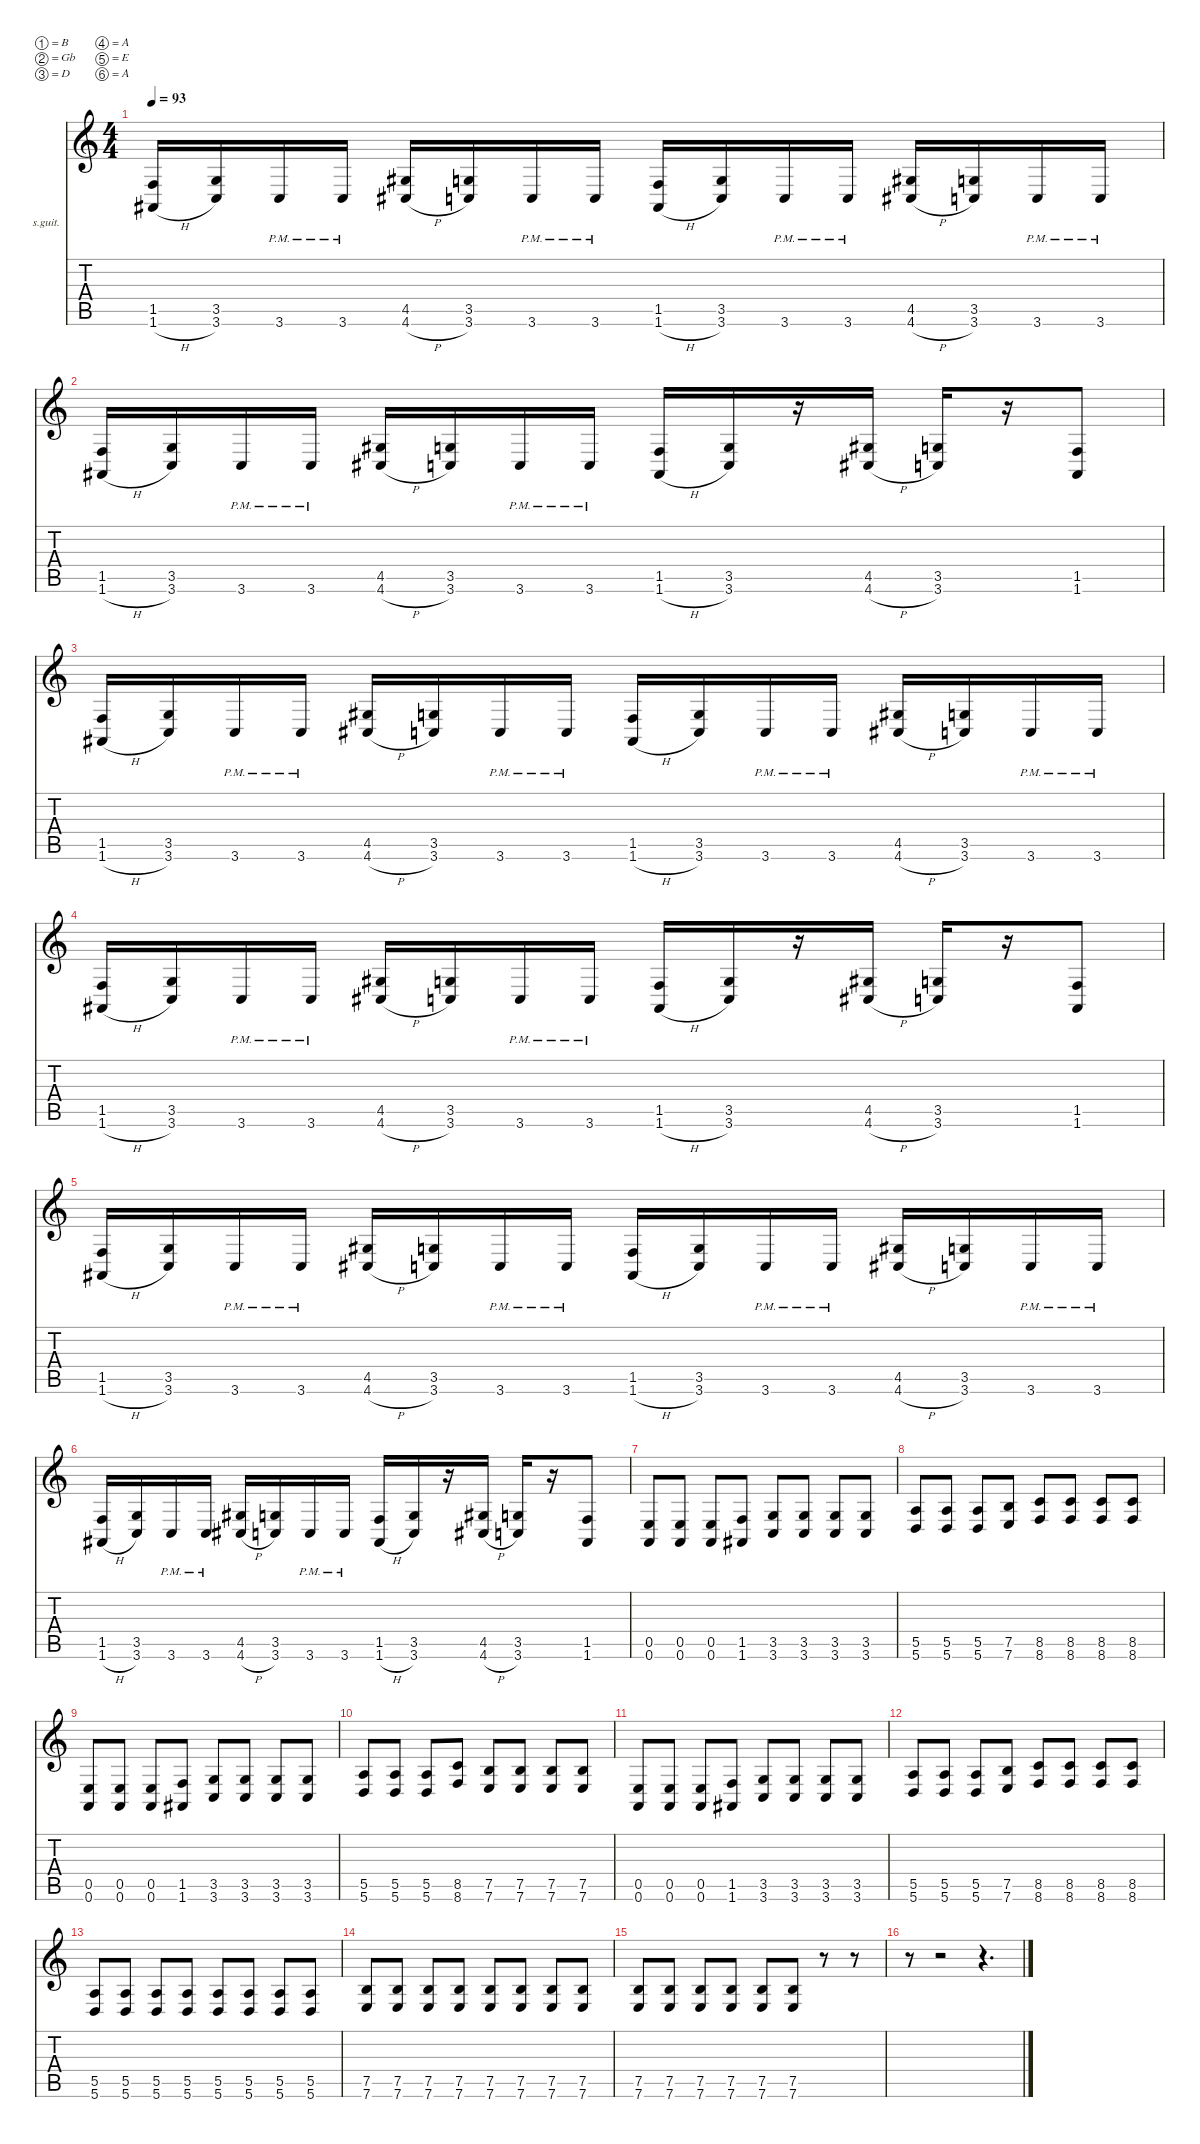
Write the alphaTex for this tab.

\defaultSystemsLayout 2
\hideDynamics
\bracketExtendMode nobrackets
\firstSystemTrackNameOrientation horizontal
\otherSystemsTrackNameOrientation horizontal
\track ("Lead Guitar" "s.guit.") {instrument acousticguitarsteel}
\staff {score tabs}
\tuning (B3 Gb3 D3 A2 E2 A1)
\ts (4 4)
\scale
1.03701
\tempo 93
\accidentals auto
\clef g2
\ottava regular
\simile none
\ks c
(1.5 1.6{h acc #}).16{dy f instrument distortionguitar beam Up} (3.5 3.6).16{beam Up} 3.6{pm}.16{beam Up} 3.6{pm}.16{beam Up} (4.5{acc #} 4.6{h acc #}).16{beam Up} (3.5 3.6).16{beam Up} 3.6{pm}.16{beam Up} 3.6{pm}.16{beam Up} (1.5 1.6{h acc #}).16{beam Up} (3.5 3.6).16{beam Up} 3.6{pm}.16{beam Up} 3.6{pm}.16{beam Up} (4.5{acc #} 4.6{h acc #}).16{beam Up} (3.5 3.6).16{beam Up} 3.6{pm}.16{beam Up} 3.6{pm}.16{beam Up} |
\scale
0.96299 (1.5 1.6{h acc #}).16{beam Up} (3.5 3.6).16{beam Up} 3.6{pm}.16{beam Up} 3.6{pm}.16{beam Up} (4.5{acc #} 4.6{h acc #}).16{beam Up} (3.5 3.6).16{beam Up} 3.6{pm}.16{beam Up} 3.6{pm}.16{beam Up} (1.5 1.6{h acc #}).16{beam Up} (3.5 3.6).16{beam Up} r.16{beam Up} (4.5{acc #} 4.6{h acc #}).16{beam Up} (3.5 3.6).16{beam Up} r.16{beam Up} (1.5 1.6{acc #}).8{beam Up} |
\scale
1.03701 (1.5 1.6{h acc #}).16{instrument distortionguitar beam Up} (3.5 3.6).16{beam Up} 3.6{pm}.16{beam Up} 3.6{pm}.16{beam Up} (4.5{acc #} 4.6{h acc #}).16{beam Up} (3.5 3.6).16{beam Up} 3.6{pm}.16{beam Up} 3.6{pm}.16{beam Up} (1.5 1.6{h acc #}).16{beam Up} (3.5 3.6).16{beam Up} 3.6{pm}.16{beam Up} 3.6{pm}.16{beam Up} (4.5{acc #} 4.6{h acc #}).16{beam Up} (3.5 3.6).16{beam Up} 3.6{pm}.16{beam Up} 3.6{pm}.16{beam Up} |
\scale
0.96299 (1.5 1.6{h acc #}).16{beam Up} (3.5 3.6).16{beam Up} 3.6{pm}.16{beam Up} 3.6{pm}.16{beam Up} (4.5{acc #} 4.6{h acc #}).16{beam Up} (3.5 3.6).16{beam Up} 3.6{pm}.16{beam Up} 3.6{pm}.16{beam Up} (1.5 1.6{h acc #}).16{beam Up} (3.5 3.6).16{beam Up} r.16{beam Up} (4.5{acc #} 4.6{h acc #}).16{beam Up} (3.5 3.6).16{beam Up} r.16{beam Up} (1.5 1.6{acc #}).8{beam Up} |
\scale
1.03701 (1.5 1.6{h acc #}).16{instrument distortionguitar beam Up} (3.5 3.6).16{beam Up} 3.6{pm}.16{beam Up} 3.6{pm}.16{beam Up} (4.5{acc #} 4.6{h acc #}).16{beam Up} (3.5 3.6).16{beam Up} 3.6{pm}.16{beam Up} 3.6{pm}.16{beam Up} (1.5 1.6{h acc #}).16{beam Up} (3.5 3.6).16{beam Up} 3.6{pm}.16{beam Up} 3.6{pm}.16{beam Up} (4.5{acc #} 4.6{h acc #}).16{beam Up} (3.5 3.6).16{beam Up} 3.6{pm}.16{beam Up} 3.6{pm}.16{beam Up} |
\scale
0.96299 (1.5 1.6{h acc #}).16{beam Up} (3.5 3.6).16{beam Up} 3.6{pm}.16{beam Up} 3.6{pm}.16{beam Up} (4.5{acc #} 4.6{h acc #}).16{beam Up} (3.5 3.6).16{beam Up} 3.6{pm}.16{beam Up} 3.6{pm}.16{beam Up} (1.5 1.6{h acc #}).16{beam Up} (3.5 3.6).16{beam Up} r.16{beam Up} (4.5{acc #} 4.6{h acc #}).16{beam Up} (3.5 3.6).16{beam Up} r.16{beam Up} (1.5 1.6{acc #}).8{beam Up} |
\scale
1.03175 (0.5 0.6).8{beam Up} (0.5 0.6).8{beam Up} (0.5 0.6).8{beam Up} (1.5 1.6{acc #}).8{beam Up} (3.5 3.6).8{beam Up} (3.5 3.6).8{beam Up} (3.5 3.6).8{beam Up} (3.5 3.6).8{beam Up} |
\scale
0.968253 (5.5 5.6).8{beam Up} (5.5 5.6).8{beam Up} (5.5 5.6).8{beam Up} (7.5 7.6).8{beam Up} (8.5 8.6).8{beam Up} (8.5 8.6).8{beam Up} (8.5 8.6).8{beam Up} (8.5 8.6).8{beam Up} |
\scale
1.03175 (0.5 0.6).8{beam Up} (0.5 0.6).8{beam Up} (0.5 0.6).8{beam Up} (1.5 1.6{acc #}).8{beam Up} (3.5 3.6).8{beam Up} (3.5 3.6).8{beam Up} (3.5 3.6).8{beam Up} (3.5 3.6).8{beam Up} |
\scale
0.968253 (5.5 5.6).8{beam Up} (5.5 5.6).8{beam Up} (5.5 5.6).8{beam Up} (8.5 8.6).8{beam Up} (7.5 7.6).8{beam Up} (7.5 7.6).8{beam Up} (7.5 7.6).8{beam Up} (7.5 7.6).8{beam Up} |
\scale
1.03175 (0.5 0.6).8{beam Up} (0.5 0.6).8{beam Up} (0.5 0.6).8{beam Up} (1.5 1.6{acc #}).8{beam Up} (3.5 3.6).8{beam Up} (3.5 3.6).8{beam Up} (3.5 3.6).8{beam Up} (3.5 3.6).8{beam Up} |
\scale
0.968253 (5.5 5.6).8{beam Up} (5.5 5.6).8{beam Up} (5.5 5.6).8{beam Up} (7.5 7.6).8{beam Up} (8.5 8.6).8{beam Up} (8.5 8.6).8{beam Up} (8.5 8.6).8{beam Up} (8.5 8.6).8{beam Up} |
\scale
1.03175 (5.5 5.6).8{beam Up} (5.5 5.6).8{beam Up} (5.5 5.6).8{beam Up} (5.5 5.6).8{beam Up} (5.5 5.6).8{beam Up} (5.5 5.6).8{beam Up} (5.5 5.6).8{beam Up} (5.5 5.6).8{beam Up} |
\scale
0.968253 (7.5 7.6).8{beam Up} (7.5 7.6).8{beam Up} (7.5 7.6).8{beam Up} (7.5 7.6).8{beam Up} (7.5 7.6).8{beam Up} (7.5 7.6).8{beam Up} (7.5 7.6).8{beam Up} (7.5 7.6).8{beam Up} |
\scale
1.03175 (7.5 7.6).8{beam Up} (7.5 7.6).8{beam Up} (7.5 7.6).8{beam Up} (7.5 7.6).8{beam Up} (7.5 7.6).8{beam Up} (7.5 7.6).8{beam Up} r.8{beam Up} r.8{beam Up} |
\scale
0.968253 r.8{beam Down} r.2{beam Down} r.4{d beam Down}
